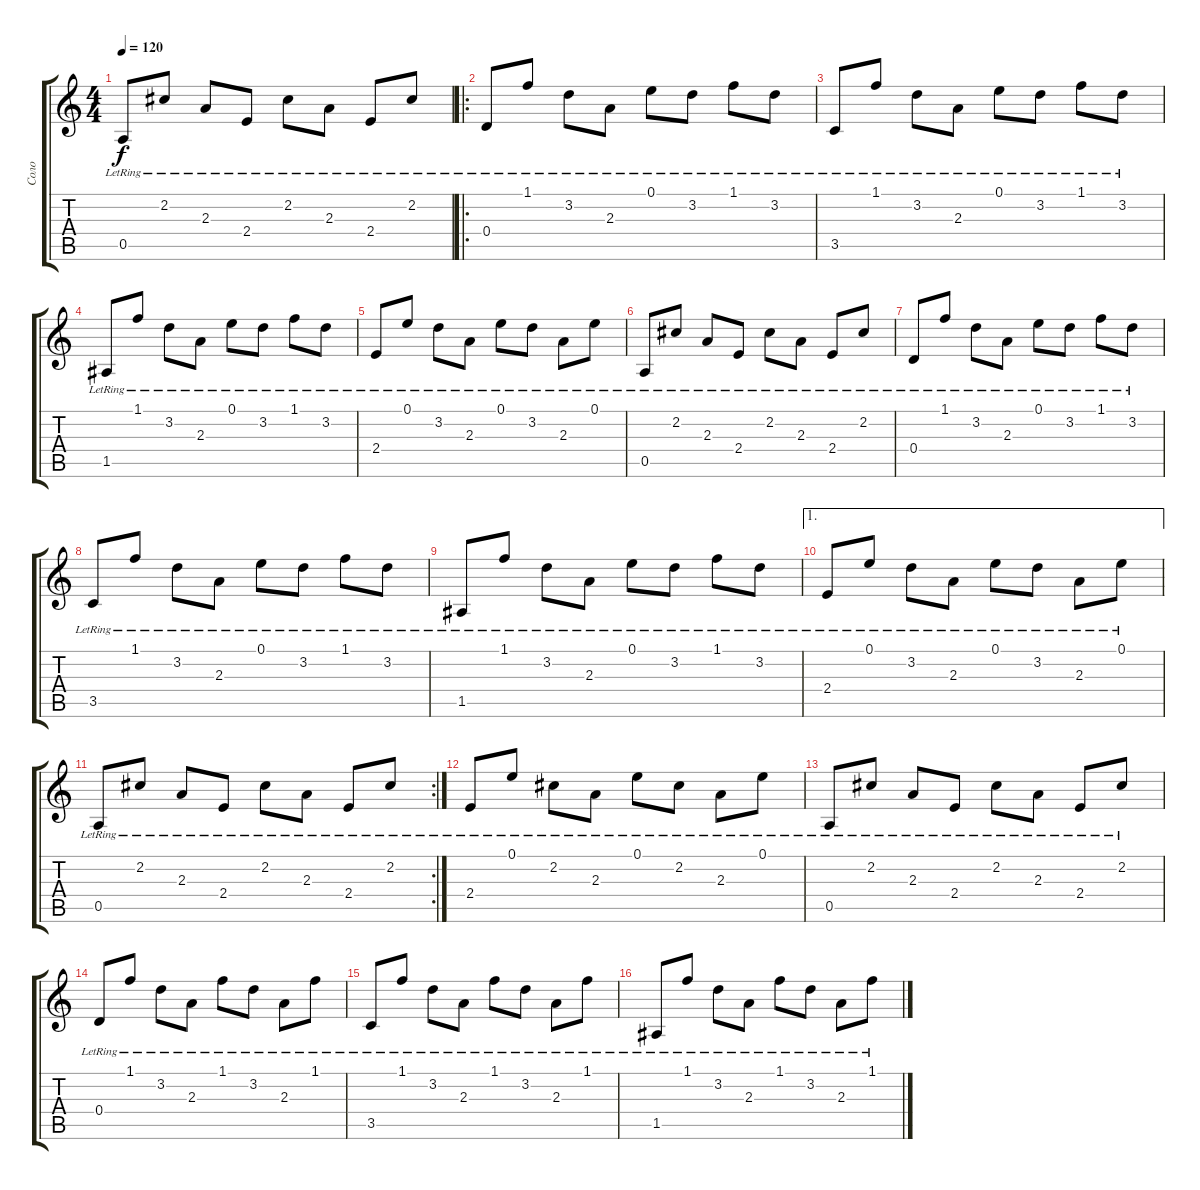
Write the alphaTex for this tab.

\track ("Соло" "Соло") {instrument acousticguitarnylon}
\staff {score tabs}
\tuning (E4 B3 G3 D3 A2 E2) {hide}
\ts (4 4)
\tempo 120
\clef g2
\ks c
0.5{lr}.8{dy f} 2.2{lr}.8 2.3{lr}.8 2.4{lr}.8 2.2{lr}.8 2.3{lr}.8 2.4{lr}.8 2.2{lr}.8 |
\ro
0.4{lr}.8 1.1{lr}.8 3.2{lr}.8 2.3{lr}.8 0.1{lr}.8 3.2{lr}.8 1.1{lr}.8 3.2{lr}.8 |
3.5{lr}.8 1.1{lr}.8 3.2{lr}.8 2.3{lr}.8 0.1{lr}.8 3.2{lr}.8 1.1{lr}.8 3.2{lr}.8 |
1.5{lr}.8 1.1{lr}.8 3.2{lr}.8 2.3{lr}.8 0.1{lr}.8 3.2{lr}.8 1.1{lr}.8 3.2{lr}.8 |
2.4{lr}.8 0.1{lr}.8 3.2{lr}.8 2.3{lr}.8 0.1{lr}.8 3.2{lr}.8 2.3{lr}.8 0.1{lr}.8 |
0.5{lr}.8 2.2{lr}.8 2.3{lr}.8 2.4{lr}.8 2.2{lr}.8 2.3{lr}.8 2.4{lr}.8 2.2{lr}.8 |
0.4{lr}.8 1.1{lr}.8 3.2{lr}.8 2.3{lr}.8 0.1{lr}.8 3.2{lr}.8 1.1{lr}.8 3.2{lr}.8 |
3.5{lr}.8 1.1{lr}.8 3.2{lr}.8 2.3{lr}.8 0.1{lr}.8 3.2{lr}.8 1.1{lr}.8 3.2{lr}.8 |
1.5{lr}.8 1.1{lr}.8 3.2{lr}.8 2.3{lr}.8 0.1{lr}.8 3.2{lr}.8 1.1{lr}.8 3.2{lr}.8 |
\ae 1
2.4{lr}.8 0.1{lr}.8 3.2{lr}.8 2.3{lr}.8 0.1{lr}.8 3.2{lr}.8 2.3{lr}.8 0.1{lr}.8 |
\rc 2
0.5{lr}.8 2.2{lr}.8 2.3{lr}.8 2.4{lr}.8 2.2{lr}.8 2.3{lr}.8 2.4{lr}.8 2.2{lr}.8 |
2.4{lr}.8 0.1{lr}.8 2.2{lr}.8 2.3{lr}.8 0.1{lr}.8 2.2{lr}.8 2.3{lr}.8 0.1{lr}.8 |
0.5{lr}.8 2.2{lr}.8 2.3{lr}.8 2.4{lr}.8 2.2{lr}.8 2.3{lr}.8 2.4{lr}.8 2.2{lr}.8 |
0.4{lr}.8 1.1{lr}.8 3.2{lr}.8 2.3{lr}.8 1.1{lr}.8 3.2{lr}.8 2.3{lr}.8 1.1{lr}.8 |
3.5{lr}.8 1.1{lr}.8 3.2{lr}.8 2.3{lr}.8 1.1{lr}.8 3.2{lr}.8 2.3{lr}.8 1.1{lr}.8 |
1.5{lr}.8 1.1{lr}.8 3.2{lr}.8 2.3{lr}.8 1.1{lr}.8 3.2{lr}.8 2.3{lr}.8 1.1{lr}.8
